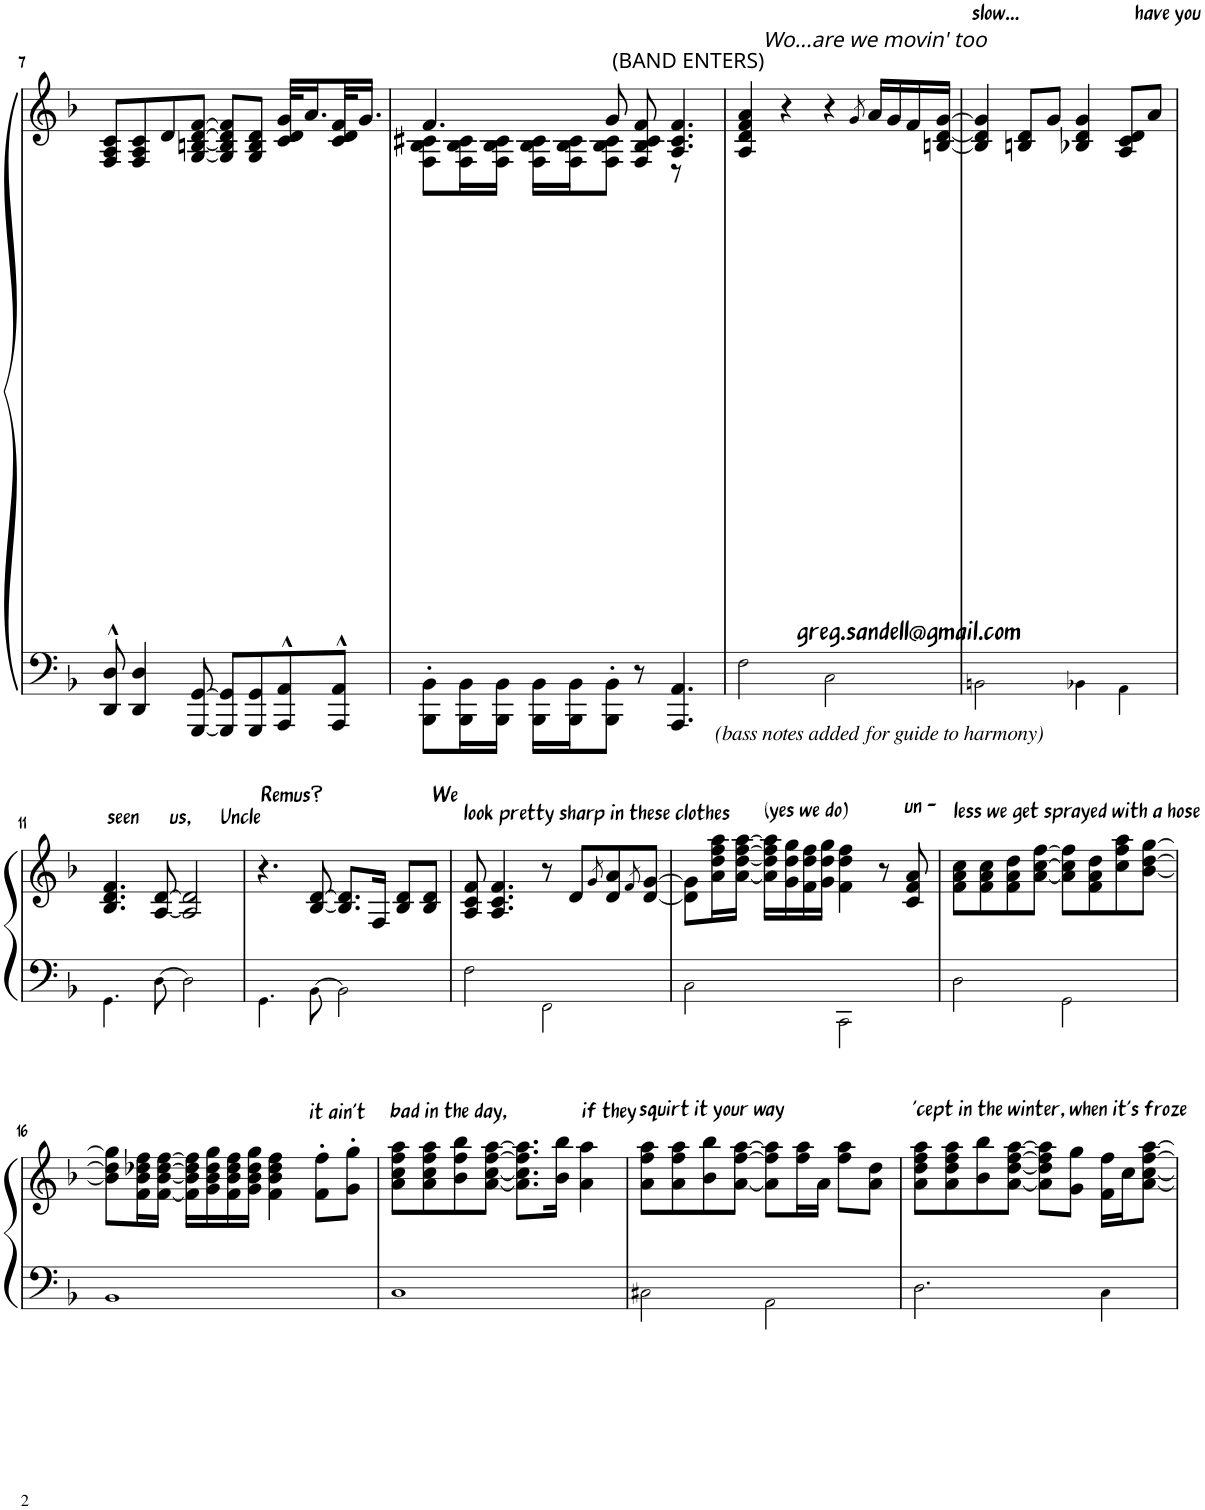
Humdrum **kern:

**kern	**kern
*part1	*part1
*staff2	*staff1
*I"Piano	*
*I'Pno.	*
!!LO:PB:g=z
*clefF4	*clefG2
*k[b-]	*k[b-]
*M4/4	*M4/4
=7	=7
8DD/^^ 8D/^^	8F/ 8A/ 8c/L
4DD/ 4D/	8F/ 8A/ 8c/
.	8d/
[8GGG/ [8GG/	[8G/ [8Bn/ [8d/ [8f/J
8GGG/] 8GG/]L	8G/] 8B/] 8d/] 8f/]L
8GGG/ 8GG/	8G/ 8B/ 8d/J
8AAA/^^ 8AA/^^	32c/ 32d/ 32g/KLL
.	16.a/
8AAA/^^ 8AA/^^J	32c/ 32d/ 32f/K
.	16.g/JJ
=8	=8
*	*^
8BBB-\' 8BB-\'L	4.f/	8F\ 8B-\ 8c#X\L
16BBB-\ 16BB-\L	.	16F\ 16B-\ 16c#\L
16BBB-\ 16BB-\JJ	.	16F\ 16B-\ 16c#\JJ
16BBB-\ 16BB-\LL	.	16F\ 16B-\ 16c#\LL
16BBB-\ 16BB-\J	.	16F\ 16B-\ 16c#\J
8BBB-\' 8BB-\'J	8g/	8F\ 8B-\ 8c#\J
8r	8ryy	8F/ 8B-/ 8c#/ 8f/
!	!LO:TX:b:t=greg.sandell@gmail.com	!
!	!LO:TX:a:t=(BAND ENTERS)	!
4.AAA/ 4.AA/	4.A/ 4.c#X/ 4.f/	8r
.	.	4ryy
=9	=9	=9
!	!LO:TX:a:i:t=Wo...are we movin' too	!
!LO:TX:b:i:t=(bass notes added for guide to harmony)	!	!
*	*v	*v
2F!\	4A/ 4d/ 4f/ 4a/
.	4r
2C!\	4r
.	8qg/
.	16a/LL
.	16g/
.	16f/
.	[16Bn/ [16d/ [16g/JJ
=10	=10
!	!LO:TX:a:t=slow...                       have you
2BBn!\	4B/] 4d/] 4g/]
.	8Bn/ 8d/L
.	8g/J
4BB-X!\	4B-X/ 4d/ 4g/
4AA!\	8A/ 8c/ 8d/L
.	8a/J
!!LO:LB:g=z
=11	=11
!	!LO:TX:a:t=seen      us,      Uncle
4.GG!\	4.B-/ 4.d/ 4.f/
[8D!\	[8A/ [8d/
2D!\]	2A/] 2d/]
=12	=12
!	!LO:TX:a:t=Remus?                      We
4.GG!\	4.r
[8BB-!\	[8B-/ [8d/
2BB-!\]	8.B-/] 8.d/]L
.	16F/Jk
.	8B-/ 8d/L
.	8B-/ 8d/J
=13	=13
!	!LO:TX:a:t=look pretty sharp in these clothes
2F!\	8A/ 8c/ 8f/
.	4.A/ 4.c/ 4.f/
2FF!\	8r
.	8d/L
.	8qg/
.	8d/ 8a/
.	8qf/
.	[8d/ [8g/J
=14	=14
2C!\	8d\] 8g\]L
.	16a\ 16dd\ 16ff\ 16aa\L
.	[16a\ [16dd\ [16ff\ [16aa\JJ
!	!LO:TX:a:t=(yes we do)
.	16a\] 16dd\] 16ff\] 16aa\]LL
.	16g\ 16dd\ 16gg\
.	16f\ 16dd\ 16ff\
.	16g\ 16dd\ 16gg\JJ
2CC!\	4f\ 4dd\ 4ff\
.	8r
!	!LO:TX:a:t=un -
.	8c/ 8f/ 8a/
=15	=15
!	!LO:TX:a:t=less we get sprayed with a hose
2D!\	8f\ 8a\ 8cc\L
.	8f\ 8a\ 8cc\
.	8f\ 8a\ 8dd\
.	[8a\ [8cc\ [8ff\J
2GG!\	8a\] 8cc\] 8ff\]L
.	8f\ 8a\ 8dd\
.	8cc\ 8ff\ 8aa\
.	[8b-\ [8dd\ [8gg\J
!!LO:LB:g=z
=16	=16
1BB-!	8b-\] 8dd\] 8gg\]L
.	16f\ 16b-\ 16dd-X\ 16ff\L
.	[16f\ [16b-\ [16dd-\ [16ff\JJ
.	16f\] 16b-\] 16dd-\] 16ff\]LL
.	16g\ 16b-\ 16dd-\ 16gg\
.	16f\ 16b-\ 16dd-\ 16ff\
.	16g\ 16b-\ 16dd-\ 16gg\JJ
.	4f\ 4b-\ 4dd-\ 4ff\
!	!LO:TX:a:t=it ain't
.	8f\' 8ff\'L
.	8g\' 8gg\'J
=17	=17
!	!LO:TX:a:t=bad in the day,               if they
1C!	8a\ 8cc\ 8ff\ 8aa\L
.	8a\ 8cc\ 8ff\ 8aa\
.	8b-\ 8ff\ 8bb-\
.	[8a\ [8cc\ [8ff\ [8aa\J
.	8.a\] 8.cc\] 8.ff\] 8.aa\]L
.	16b-\ 16bb-\Jk
.	4a\ 4aa\
=18	=18
!	!LO:TX:a:t=squirt it your way
2C#X!\	8a\ 8ff\ 8aa\L
.	8a\ 8ff\ 8aa\
.	8b-\ 8bb-\
.	[8a\ [8ff\ [8aa\J
2AA!\	8a\] 8ff\] 8aa\]L
.	16ff\ 16aa\L
.	16a\JJ
.	8ff\ 8aa\L
.	8a\ 8dd\J
=19	=19
!	!LO:TX:a:t='cept in the winter, when it's froze
2.D!\	8a\ 8dd\ 8ff\ 8aa\L
.	8a\ 8dd\ 8ff\ 8aa\
.	8b-\ 8bb-\
.	[8a\ [8dd\ [8ff\ [8aa\J
.	8a\] 8dd\] 8ff\] 8aa\]L
.	8g\ 8gg\J
4C!\	16f\ 16ff\LL
.	16cc\J
.	[8a\ [8cc\ [8ff\ [8aa\J
=	=
*-	*-
